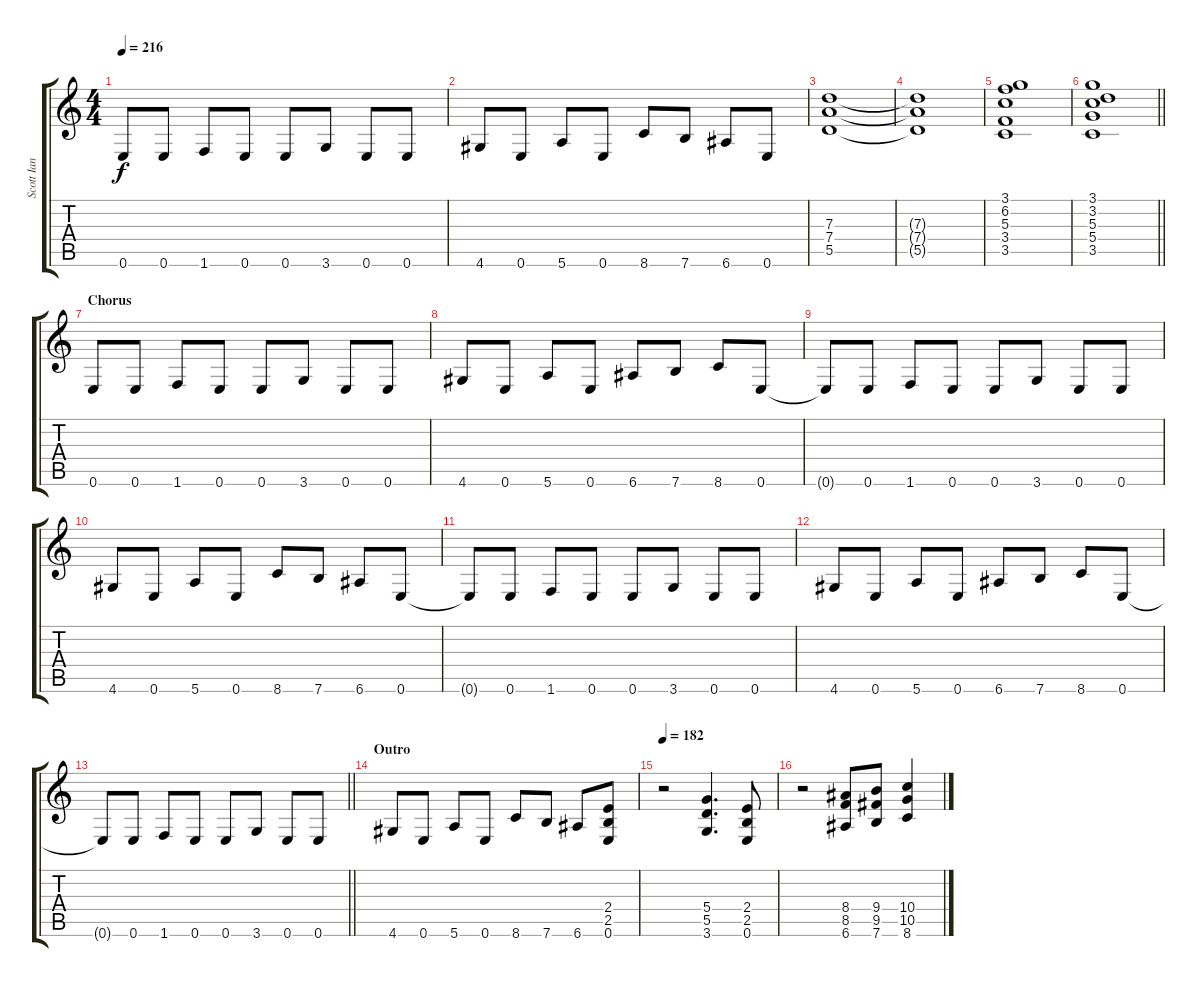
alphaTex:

\track ("Scott Ian" "Scott Ian") {instrument distortionguitar}
\staff {score tabs}
\tuning (E4 B3 G3 D3 A2 E2) {hide}
\ts (4 4)
\tempo 216
\clef g2
\ks c
0.6{t}.8{dy f} 0.6.8 1.6.8 0.6.8 0.6.8 3.6.8 0.6.8 0.6.8 |
4.6.8 0.6.8 5.6.8 0.6.8 8.6.8 7.6.8 6.6.8 0.6.8 |
(7.3 7.4 5.5).1 |
(7.3{t} 7.4{t} 5.5{t}).1 |
(3.1 6.2 5.3 3.4 3.5).1 |
\barLineRight lightlight
(3.1 3.2 5.3 5.4 3.5).1 |
\section ("" "Chorus")
0.6.8 0.6.8 1.6.8 0.6.8 0.6.8 3.6.8 0.6.8 0.6.8 |
4.6.8 0.6.8 5.6.8 0.6.8 6.6.8 7.6.8 8.6.8 0.6.8 |
0.6{t}.8 0.6.8 1.6.8 0.6.8 0.6.8 3.6.8 0.6.8 0.6.8 |
4.6.8 0.6.8 5.6.8 0.6.8 8.6.8 7.6.8 6.6.8 0.6.8 |
0.6{t}.8 0.6.8 1.6.8 0.6.8 0.6.8 3.6.8 0.6.8 0.6.8 |
4.6.8 0.6.8 5.6.8 0.6.8 6.6.8 7.6.8 8.6.8 0.6.8 |
\barLineRight lightlight
0.6{t}.8 0.6.8 1.6.8 0.6.8 0.6.8 3.6.8 0.6.8 0.6.8 |
\section ("" "Outro")
4.6.8 0.6.8 5.6.8 0.6.8 8.6.8 7.6.8 6.6.8 (2.4 2.5 0.6).8 |
\tempo 182
r.2 (5.4 5.5 3.6).4{d} (2.4 2.5 0.6).8 |
r.2 (8.4 8.5 6.6).8 (9.4 9.5 7.6).8 (10.4 10.5 8.6).4
